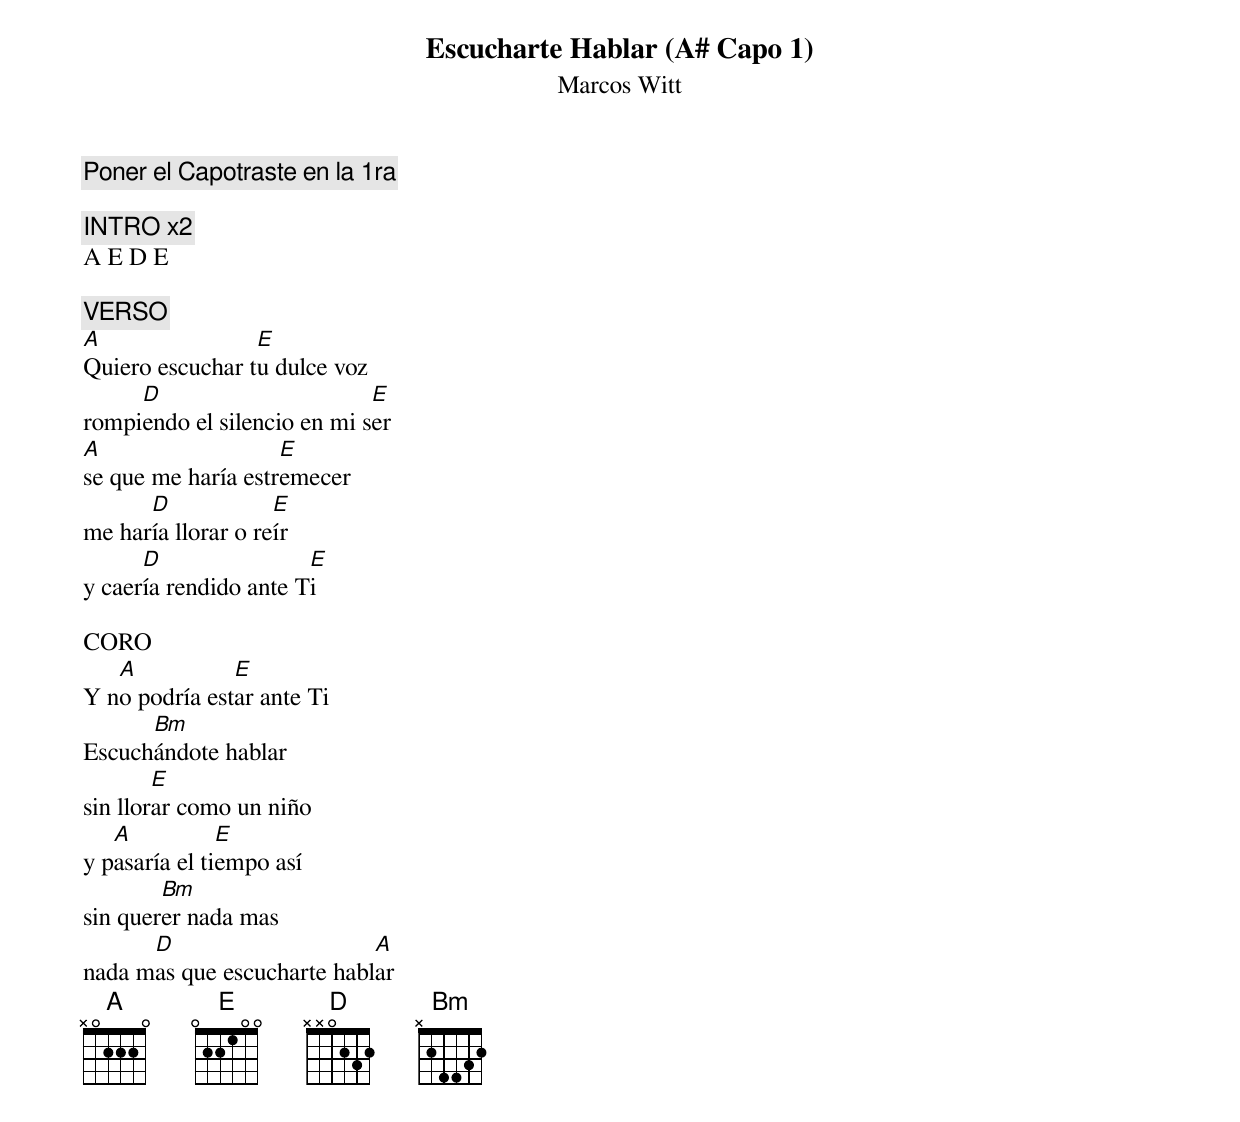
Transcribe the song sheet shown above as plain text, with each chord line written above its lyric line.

Escucharte Hablar (A# Capo 1)
Marcos Witt
Poner el Capotraste en la 1ra

INTRO x2
A E D E

VERSO
A                E
Quiero escuchar tu dulce voz
     D                       E
rompiendo el silencio en mi ser
A                   E
se que me haría estremecer
      D             E
me haría llorar o reír
      D                E
y caería rendido ante Ti

CORO
   A           E
Y no podría estar ante Ti
      Bm
Escuchándote hablar
        E
sin llorar como un niño
   A           E
y pasaría el tiempo así
        Bm
sin querer nada mas
      D                     A
nada mas que escucharte hablar
